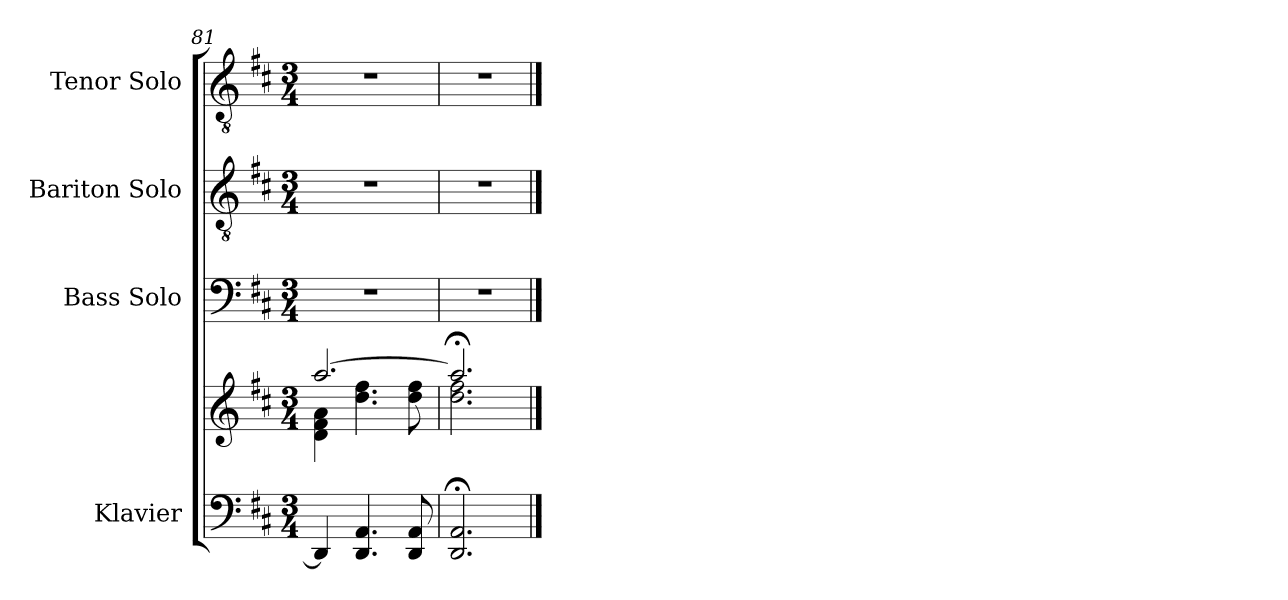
**kern	**kern	**kern	**kern	**kern
*part4	*part4	*part3	*part2	*part1
*staff5	*staff4	*staff3	*staff2	*staff1
*I"Klavier	*	*I"Bass Solo	*I"Bariton Solo	*I"Tenor Solo
*	*	*I'B S	*I'B r S	*I'T S
*clefF4	*clefG2	*clefF4	*clefGv2	*clefGv2
*k[f#c#]	*k[f#c#]	*k[f#c#]	*k[f#c#]	*k[f#c#]
*M3/4	*M3/4	*M3/4	*M3/4	*M3/4
=81	=81	=81	=81	=81
*	*^	*	*	*
4DD/]	[2.aa/	4d\ 4f#\ 4a\	2.r	2.r	2.r
4.DD/ 4.AA/	.	4.dd\ 4.ff#\	.	.	.
8DD/ 8AA/	.	8dd\ 8ff#\	.	.	.
=82	=82	=82	=82	=82	=82
2.DD/;< 2.AA/;<	2.aa;</]	2.dd\ 2.ff#\	2.r	2.r	2.r
*	*v	*v	*	*	*
==	==	==	==	==
*-	*-	*-	*-	*-
